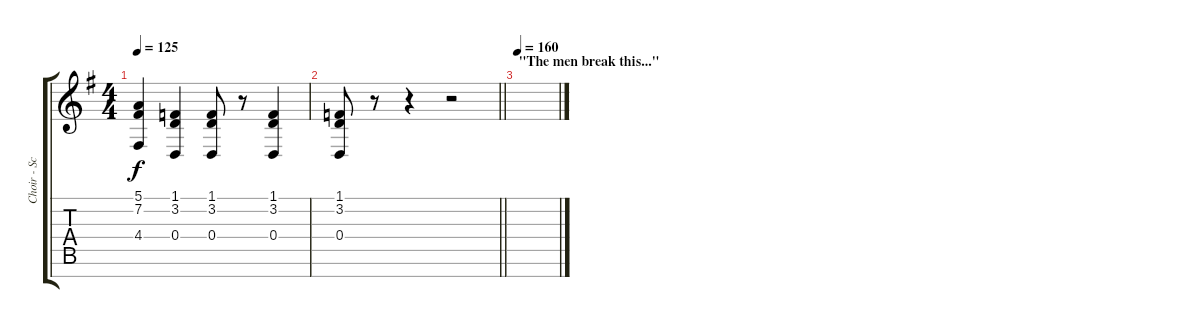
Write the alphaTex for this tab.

\track ("Choir - Schola Cantorum" "Choir - Sc") {instrument choiraahs}
\staff {score tabs}
\tuning (E4 B3 G3 D3 A2 E2 B1) {hide}
\ts (4 4)
\tempo 125
\clef g2
\ks g
(5.1 7.2 4.4).4{dy f} (1.1 3.2 0.4).4 (1.1 3.2 0.4).8 r.8 (1.1 3.2 0.4).4 |
\barLineRight lightlight
(1.1 3.2 0.4).8 r.8 r.4 r.2 |
\section ("" "\"The men break this...\"")
\tempo 160
